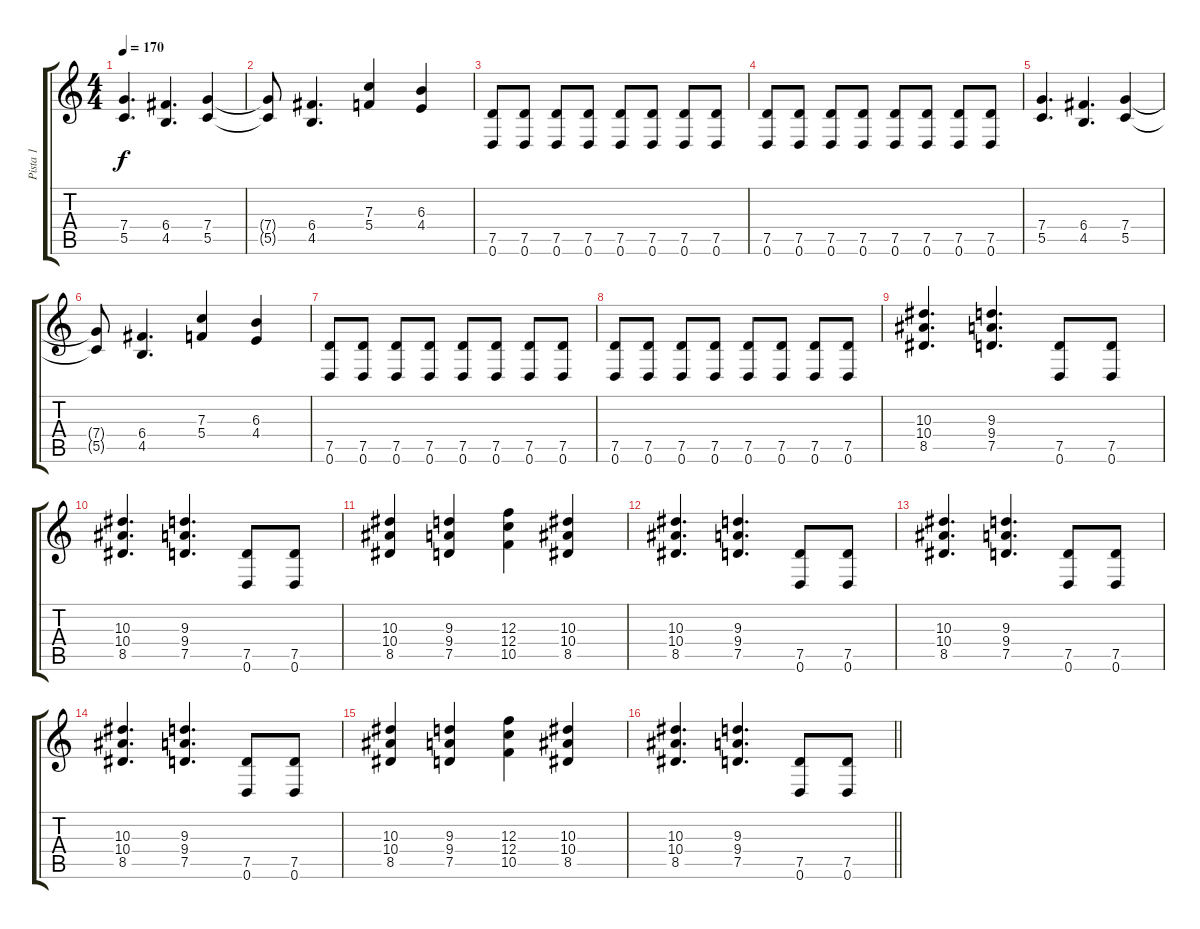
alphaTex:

\track ("Pista 1" "Pista 1") {instrument overdrivenguitar}
\staff {score tabs}
\tuning (D4 A3 F3 C3 G2 D2) {hide}
\ts (4 4)
\tempo 170
\clef g2
\ks c
(7.4 5.5).4{d dy f} (6.4 4.5).4{d} (7.4 5.5).4 |
(7.4{t} 5.5{t}).8 (6.4 4.5).4{d} (7.3 5.4).4 (6.3 4.4).4 |
(7.5 0.6).8 (7.5 0.6).8 (7.5 0.6).8 (7.5 0.6).8 (7.5 0.6).8 (7.5 0.6).8 (7.5 0.6).8 (7.5 0.6).8 |
(7.5 0.6).8 (7.5 0.6).8 (7.5 0.6).8 (7.5 0.6).8 (7.5 0.6).8 (7.5 0.6).8 (7.5 0.6).8 (7.5 0.6).8 |
(7.4 5.5).4{d} (6.4 4.5).4{d} (7.4 5.5).4 |
(7.4{t} 5.5{t}).8 (6.4 4.5).4{d} (7.3 5.4).4 (6.3 4.4).4 |
(7.5 0.6).8 (7.5 0.6).8 (7.5 0.6).8 (7.5 0.6).8 (7.5 0.6).8 (7.5 0.6).8 (7.5 0.6).8 (7.5 0.6).8 |
(7.5 0.6).8 (7.5 0.6).8 (7.5 0.6).8 (7.5 0.6).8 (7.5 0.6).8 (7.5 0.6).8 (7.5 0.6).8 (7.5 0.6).8 |
(10.3 10.4 8.5).4{d} (9.3 9.4 7.5).4{d} (7.5 0.6).8 (7.5 0.6).8 |
(10.3 10.4 8.5).4{d} (9.3 9.4 7.5).4{d} (7.5 0.6).8 (7.5 0.6).8 |
(10.3 10.4 8.5).4 (9.3 9.4 7.5).4 (12.3 12.4 10.5).4 (10.3 10.4 8.5).4 |
(10.3 10.4 8.5).4{d} (9.3 9.4 7.5).4{d} (7.5 0.6).8 (7.5 0.6).8 |
(10.3 10.4 8.5).4{d} (9.3 9.4 7.5).4{d} (7.5 0.6).8 (7.5 0.6).8 |
(10.3 10.4 8.5).4{d} (9.3 9.4 7.5).4{d} (7.5 0.6).8 (7.5 0.6).8 |
(10.3 10.4 8.5).4 (9.3 9.4 7.5).4 (12.3 12.4 10.5).4 (10.3 10.4 8.5).4 |
\barLineRight lightlight
(10.3 10.4 8.5).4{d} (9.3 9.4 7.5).4{d} (7.5 0.6).8 (7.5 0.6).8
